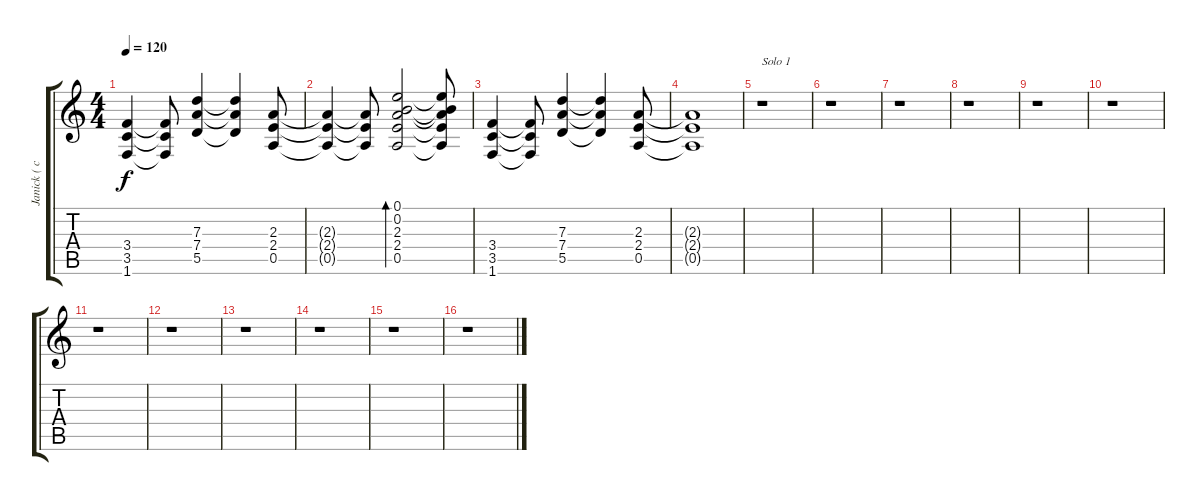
\track ("Janick ( clean )" "Janick ( c") {instrument electricguitarclean}
\staff {score tabs}
\tuning (E4 B3 G3 D3 A2 E2) {hide}
\ts (4 4)
\tempo 120
\clef g2
\ks c
(3.4 3.5 1.6).4{dy f} (3.4{t} 3.5{t} 1.6{t}).8 (7.3 7.4 5.5).4 (7.3{t} 7.4{t} 5.5{t}).4 (2.3 2.4 0.5).8 |
(2.3{t} 2.4{t} 0.5{t}).4 (2.3{t} 2.4{t} 0.5{t}).8 (0.1 0.2 2.3 2.4 0.5).2{bd 240} (0.1{t} 0.2{t} 2.3{t} 2.4{t} 0.5{t}).8 |
(3.4 3.5 1.6).4 (3.4{t} 3.5{t} 1.6{t}).8 (7.3 7.4 5.5).4 (7.3{t} 7.4{t} 5.5{t}).4 (2.3 2.4 0.5).8 |
(2.3{t} 2.4{t} 0.5{t}).1 |
r.1{txt "Solo 1"} |
r.1 |
r.1 |
r.1 |
r.1 |
r.1 |
r.1 |
r.1 |
r.1 |
r.1 |
r.1 |
r.1
